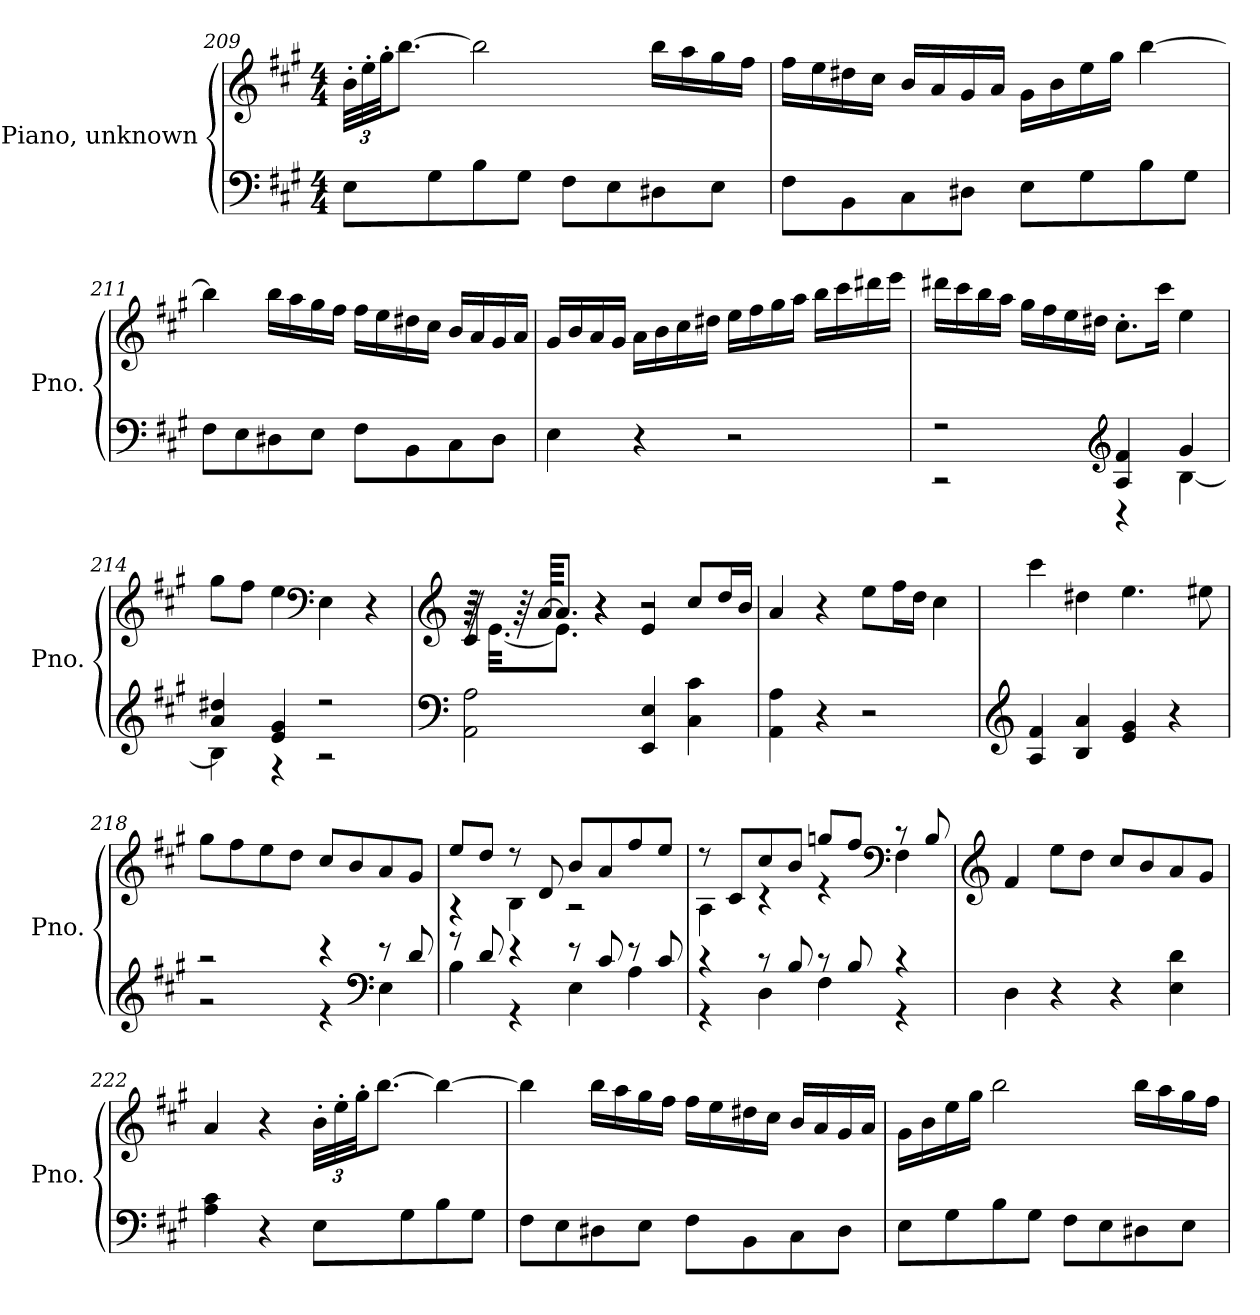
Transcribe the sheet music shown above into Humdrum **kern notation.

**kern	**kern
*part1	*part1
*staff2	*staff1
*I"Piano, unknown	*
*I'Pno.	*
!!LO:LB:g=z
*clefF4	*clefG2
*k[f#c#g#]	*k[f#c#g#]
*M4/4	*M4/4
*	*Xbrackettup
=209	=209
8E\L	48b'\LLL
.	48ee'\
.	48gg#'\JJ
.	[8.bb\J
8G#\	.
8B\	2bb\]
8G#\J	.
8F#\L	.
8E\	.
8D#X\	16bb\LL
.	16aa\
8E\J	16gg#\
.	16ff#\JJ
=210	=210
8F#\L	16ff#\LL
.	16ee\
8BB\	16dd#X\
.	16cc#\JJ
8C#\	16b/LL
.	16a/
8D#X\J	16g#/
.	16a/JJ
8E\L	16g#\LL
.	16b\
8G#\	16ee\
.	16gg#\JJ
8B\	[4bb\
8G#\J	.
=211	=211
8F#\L	4bb\]
8E\	.
8D#X\	16bb\LL
.	16aa\
8E\J	16gg#\
.	16ff#\JJ
8F#\L	16ff#\LL
.	16ee\
8BB\	16dd#X\
.	16cc#\JJ
8C#\	16b/LL
.	16a/
8D#\J	16g#/
.	16a/JJ
!!LO:LB:g=z
=212	=212
4E\	16g#/LL
.	16b/
.	16a/
.	16g#/JJ
4r	16a\LL
.	16b\
.	16cc#\
.	16dd#X\JJ
2r	16ee\LL
.	16ff#\
.	16gg#\
.	16aa\JJ
.	16bb\LL
.	16ccc#\
.	16ddd#X\
.	16eee\JJ
=213	=213
*^	*
2r	2r	16ddd#X\LL
.	.	16ccc#\
.	.	16bb\
.	.	16aa\JJ
.	.	16gg#\LL
.	.	16ff#\
.	.	16ee\
.	.	16dd#X\JJ
*clefG2	*	*
4A/ 4f#/	4r	8.cc#'\L
.	.	16ccc#\Jk
4g#/	[4B\	4ee\
=214	=214	=214
4a/ 4dd#X/	4B\]	8gg#\L
.	.	8ff#\J
4e/ 4g#/	4r	4ee\
*	*	*clefF4
2r	2r	4E\
.	.	4r
*v	*v	*
!!LO:PB:g=z
=215	=215
*clefF4	*clefG2
*	*^
*	*	*^
2AA\ 2A\	32r	64r	4c#/
.	.	[32.e\KKL	.
.	64r	.	.
.	[64a/KKKL	.	.
.	8.a/J]	8.e\J]	.
.	4r	4r	4r
4EE/ 4E/	4e/	2r	2r
4C#\ 4c#\	8cc#/L	.	.
.	16dd/L	.	.
.	16b/JJ	.	.
*	*v	*v	*v
=216	=216
4AA\ 4A\	4a/
4r	4r
2r	8ee\L
.	16ff#\L
.	16dd\JJ
.	4cc#\
=217	=217
*clefG2	*
4A/ 4f#/	4ccc#\
4B/ 4a/	4dd#X\
4e/ 4g#/	4.ee\
4r	.
.	8ee#X\
=218	=218
*^	*
2r	2r	8gg#\L
.	.	8ff#\
.	.	8ee\
.	.	8dd\J
4r	4r	8cc#/L
.	.	8b/
*clefF4	*	*
8r	4E\	8a/
8d/	.	8g#/J
!!LO:LB:g=z
=219	=219	=219
*	*	*^
8r	4B\	8ee/L	4r
8d/	.	8dd/J	.
4r	4r	8r	4B\
.	.	8d/	.
8r	4E\	8b/L	2r
8c#/	.	8a/	.
8r	4A\	8ff#/	.
8c#/	.	8ee/J	.
=220	=220	=220	=220
4r	4r	8r	4A\
.	.	8c#/L	.
8r	4D\	8cc#/	4r
8B/	.	8b/J	.
8r	4F#\	8ggn/L	4r
8B/	.	8ff#/J	.
*	*	*clefF4	*
4r	4r	8r	4F#\
.	.	8B/	.
*v	*v	*	*
*	*v	*v
=221	=221
*	*clefG2
4D\	4f#/
4r	8ee\L
.	8dd\J
4r	8cc#/L
.	8b/
4E\ 4d\	8a/
.	8g#/J
=222	=222
4A\ 4c#\	4a/
4r	4r
8E\L	48b'\LLL
.	48ee'\
.	48gg#'\JJ
.	[8.bb\J
8G#\	.
8B\	4bb\_
8G#\J	.
!!LO:LB:g=z
=223	=223
8F#\L	4bb\]
8E\	.
8D#X\	16bb\LL
.	16aa\
8E\J	16gg#\
.	16ff#\JJ
8F#\L	16ff#\LL
.	16ee\
8BB\	16dd#X\
.	16cc#\JJ
8C#\	16b/LL
.	16a/
8D#\J	16g#/
.	16a/JJ
=224	=224
8E\L	16g#\LL
.	16b\
8G#\	16ee\
.	16gg#\JJ
8B\	2bb\
8G#\J	.
8F#\L	.
8E\	.
8D#X\	16bb\LL
.	16aa\
8E\J	16gg#\
.	16ff#\JJ
=	=
*-	*-
